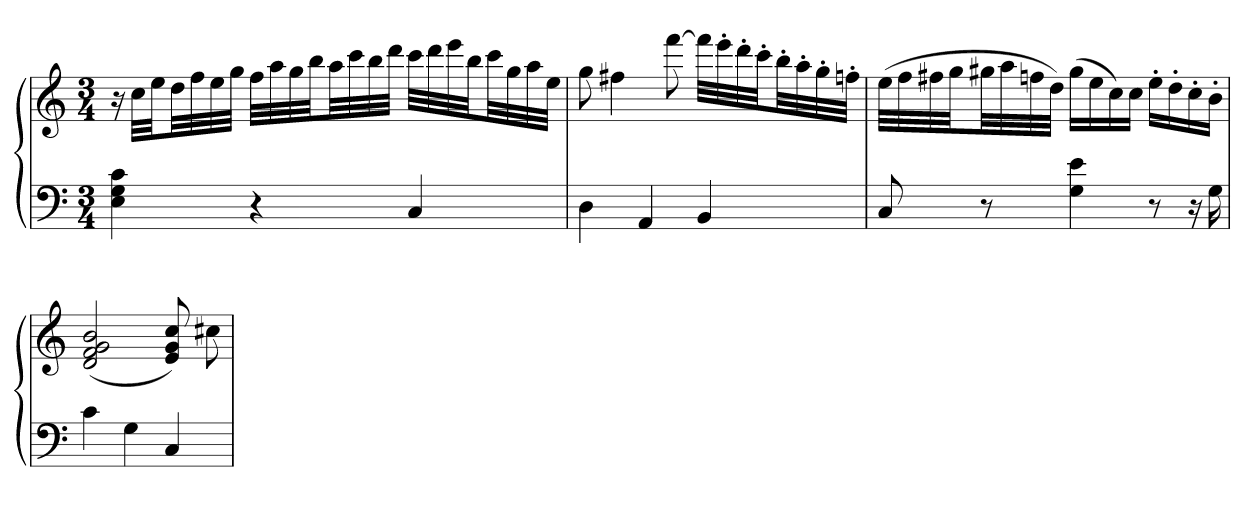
**kern	**kern
*part1	*part1
*staff2	*staff1
*clefF4	*clefG2
*k[]	*k[]
*M3/4	*M3/4
=	=
4E 4G 4c	16r
.	32ccLLL
.	32eeJJ
.	32ddLL
.	32ff
.	32ee
.	32ggJJJ
4r	32ffLLL
.	32aa
.	32gg
.	32bbJJ
.	32aaLL
.	32ccc
.	32bb
.	32dddJJJ
4C	32cccLLL
.	32ddd
.	32eee
.	32bbJJ
.	32cccLL
.	32gg
.	32aa
.	32eeJJJ
=	=
4D	8gg
.	4ff#X
4AA	.
.	[8fff
4BB	32fffLLL]
.	32eee'
.	32ddd'
.	32ccc'JJ
.	32bb'LL
.	32aa'
.	32gg'
.	32ffn'JJJ
=	=
8C	(32eeLLL
.	32ff
.	32ff#X
.	32ggJJ
8r	32gg#XLL
.	32aa
.	32ffn
.	32ddJJJ)
4G 4e	(16gg#LL
.	16ee
.	16cc)
.	16ccJJ
8r	16ee'LL
.	16dd'
16r	16cc'
16G	16b'JJ
=	=
4c	(2d 2f 2g 2b
4G	.
4C	8e 8g 8cc)
.	8cc#X
=	=
*-	*-
